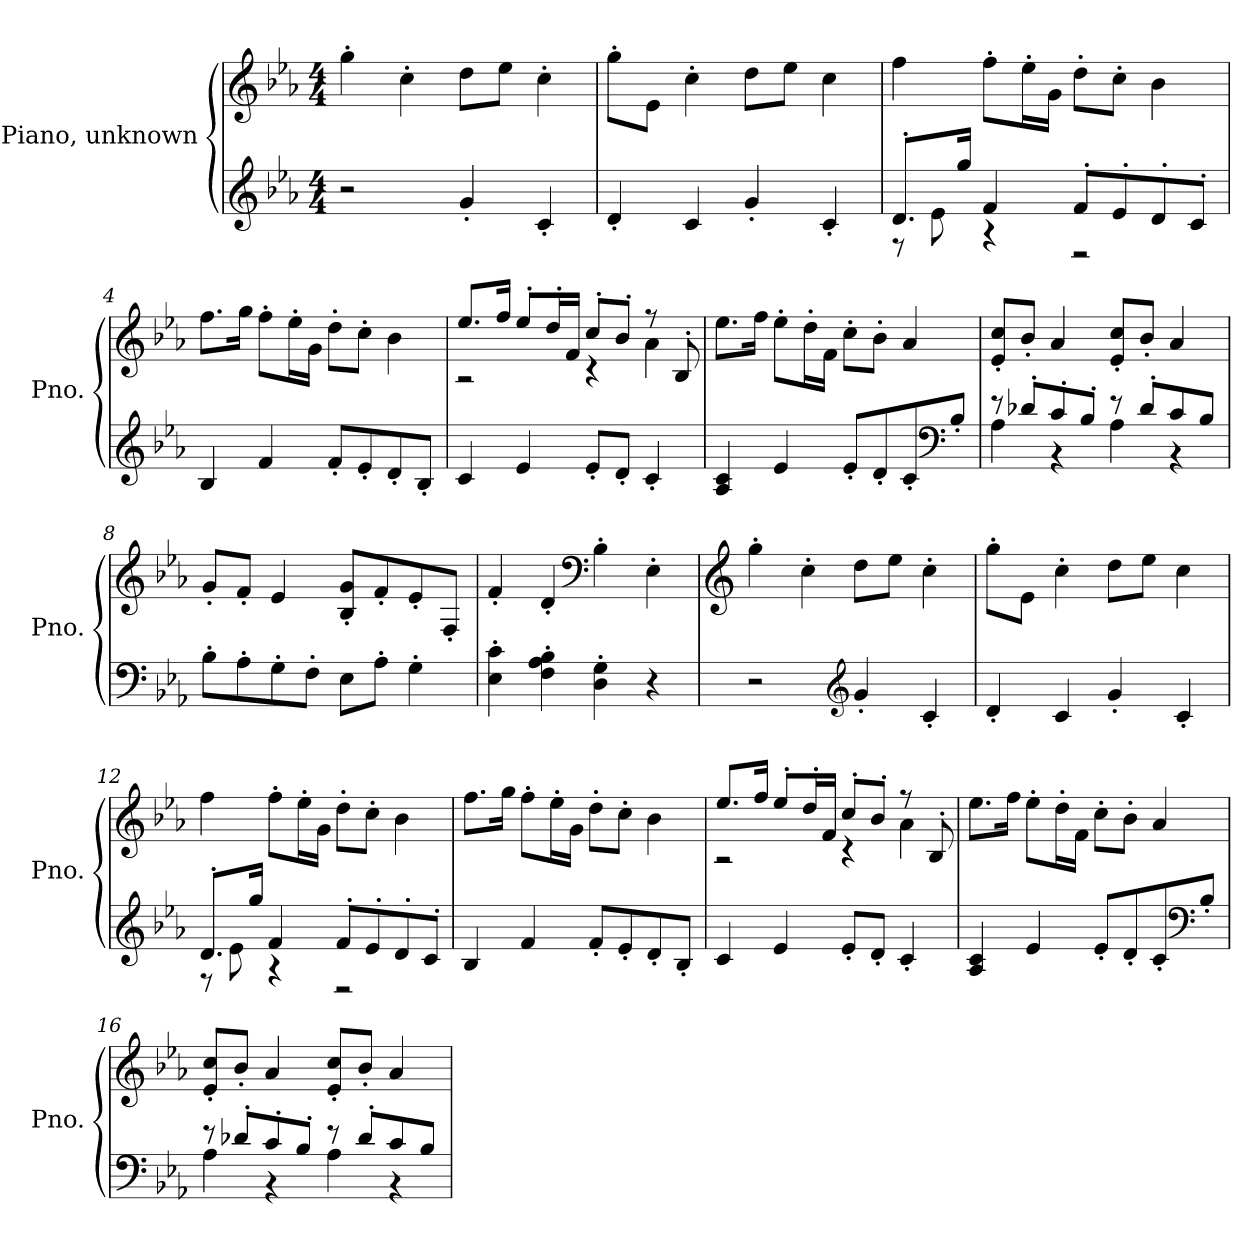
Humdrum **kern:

**kern	**kern
*part1	*part1
*staff2	*staff1
*I"Piano, unknown	*
*I'Pno.	*
*clefG2	*clefG2
*k[b-e-a-]	*k[b-e-a-]
*M4/4	*M4/4
*MM120	*MM120
=1	=1
2r	4gg'\
.	4cc'\
4g'/	8dd\L
.	8ee-\J
4c'/	4cc'\
=2	=2
4d'/	8gg'\L
.	8e-\J
4c/	4cc'\
4g'/	8dd\L
.	8ee-\J
4c'/	4cc\
=3	=3
*^	*
8.d'/L	8r	4ff\
.	8e-\	.
16gg/Jk	.	.
4f/	4r	8ff'\L
.	.	16ee-'\L
.	.	16g\JJ
8f'/L	2r	8dd'\L
8e-'/	.	8cc'\J
8d'/	.	4b-\
8c'/J	.	.
*v	*v	*
=4	=4
4B-/	8.ff\L
.	16gg\Jk
4f/	8ff'\L
.	16ee-'\L
.	16g\JJ
8f'/L	8dd'\L
8e-'/	8cc'\J
8d'/	4b-\
8B-'/J	.
!!LO:LB:g=z
=5	=5
*	*^
4c/	8.ee-/L	2r
.	16ff/Jk	.
4e-/	8ee-'/L	.
.	16dd'/L	.
.	16f/JJ	.
8e-'/L	8cc'/L	4r
8d'/J	8b-'/J	.
4c'/	8r	4a-\
.	8B-'/	.
*	*v	*v
=6	=6
4A-/ 4c/	8.ee-\L
.	16ff\Jk
4e-/	8ee-'\L
.	16dd'\L
.	16f\JJ
8e-'/L	8cc'\L
8d'/	8b-'\J
8c'/	4a-/
*clefF4	*
8B-'/J	.
=7	=7
*^	*
8r	4A-\	8e-/' 8cc/'L
8d-X'/L	.	8b-'/J
8c'/	4r	4a-/
8B-'/J	.	.
8r	4A-\	8e-/' 8cc/'L
8d-'/L	.	8b-'/J
8c/	4r	4a-/
8B-/J	.	.
*v	*v	*
=8	=8
8B-'\L	8g'/L
8A-'\	8f'/J
8G'\	4e-/
8F'\J	.
8E-\L	8B-/' 8g/'L
8A-'\J	8f'/
4G'\	8e-'/
.	8F'/J
!!LO:LB:g=z
=9	=9
4E-\' 4c\'	4f'/
4F\' 4A-\' 4B-\'	4d'/
*	*clefF4
4D\' 4G\'	4B-'\
4r	4E-'\
=10	=10
*	*clefG2
2r	4gg'\
.	4cc'\
*clefG2	*
4g'/	8dd\L
.	8ee-\J
4c'/	4cc'\
=11	=11
4d'/	8gg'\L
.	8e-\J
4c/	4cc'\
4g'/	8dd\L
.	8ee-\J
4c'/	4cc\
=12	=12
*^	*
8.d'/L	8r	4ff\
.	8e-\	.
16gg/Jk	.	.
4f/	4r	8ff'\L
.	.	16ee-'\L
.	.	16g\JJ
8f'/L	2r	8dd'\L
8e-'/	.	8cc'\J
8d'/	.	4b-\
8c'/J	.	.
*v	*v	*
=13	=13
4B-/	8.ff\L
.	16gg\Jk
4f/	8ff'\L
.	16ee-'\L
.	16g\JJ
8f'/L	8dd'\L
8e-'/	8cc'\J
8d'/	4b-\
8B-'/J	.
!!LO:LB:g=z
=14	=14
*	*^
4c/	8.ee-/L	2r
.	16ff/Jk	.
4e-/	8ee-'/L	.
.	16dd'/L	.
.	16f/JJ	.
8e-'/L	8cc'/L	4r
8d'/J	8b-'/J	.
4c'/	8r	4a-\
.	8B-'/	.
*	*v	*v
=15	=15
4A-/ 4c/	8.ee-\L
.	16ff\Jk
4e-/	8ee-'\L
.	16dd'\L
.	16f\JJ
8e-'/L	8cc'\L
8d'/	8b-'\J
8c'/	4a-/
*clefF4	*
8B-'/J	.
=16	=16
*^	*
8r	4A-\	8e-/' 8cc/'L
8d-X'/L	.	8b-'/J
8c'/	4r	4a-/
8B-'/J	.	.
8r	4A-\	8e-/' 8cc/'L
8d-'/L	.	8b-'/J
8c/	4r	4a-/
8B-/J	.	.
*v	*v	*
=	=
*-	*-
